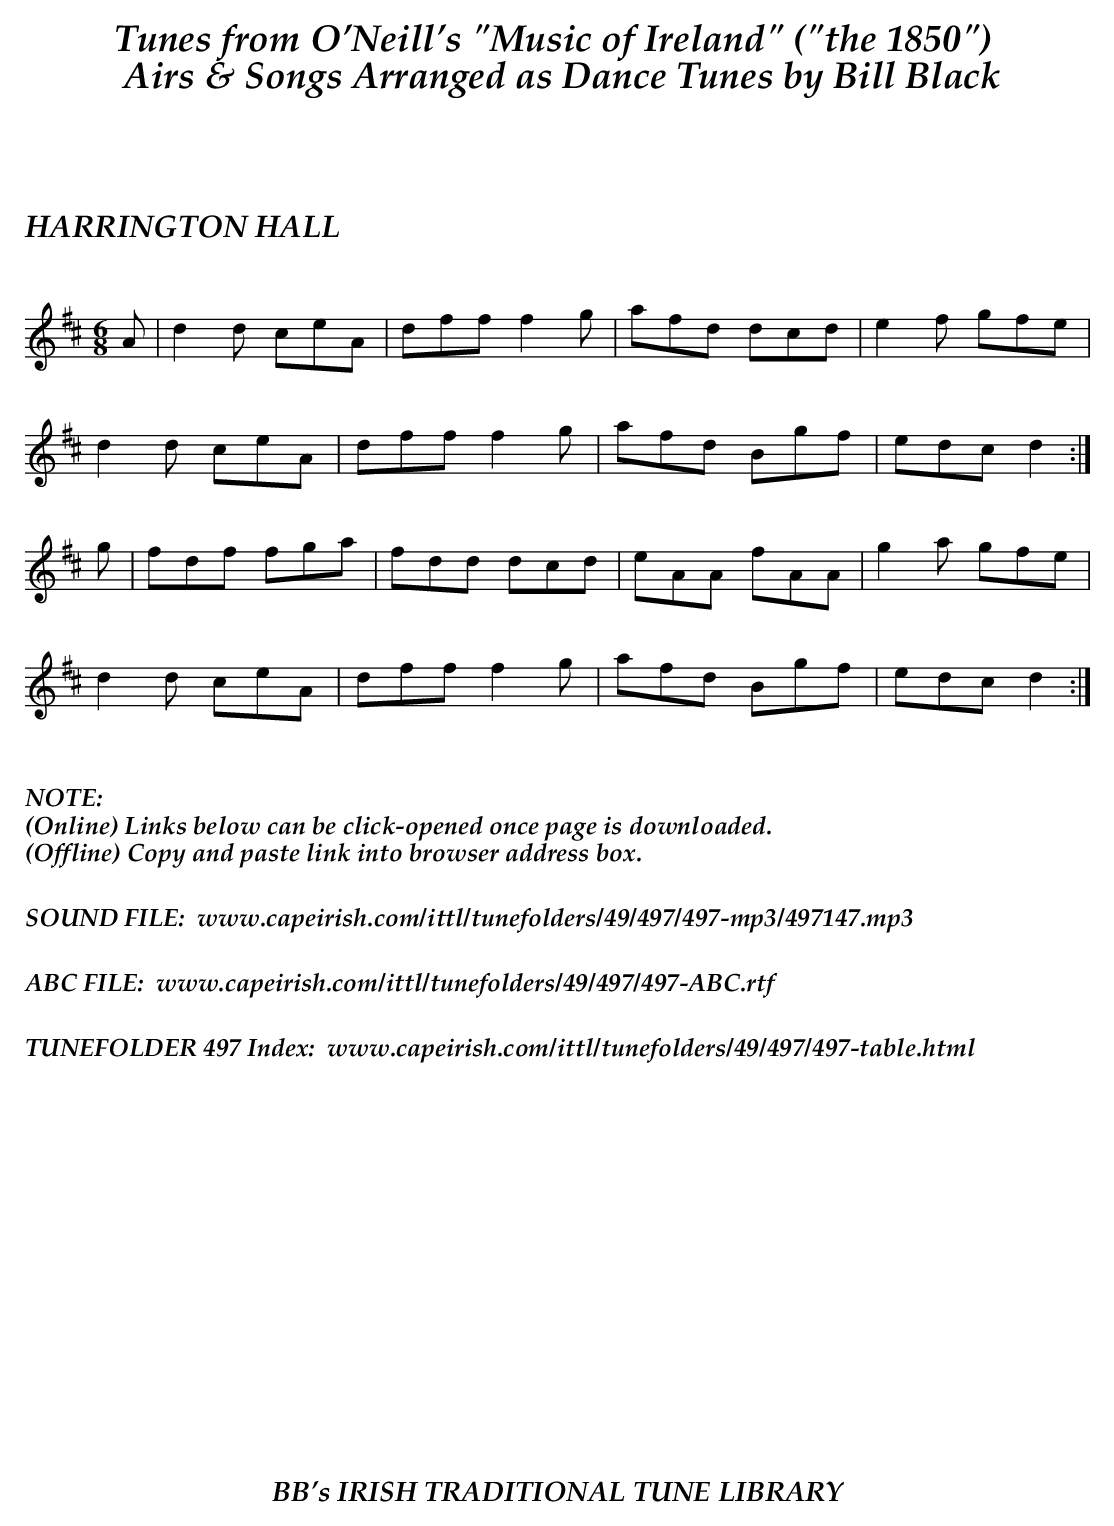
X:1
T:HARRINGTON HALL
M:6/8
L:1/8
K:D
A|d2d ceA|dff f2g|afd dcd|e2f gfe|
d2d ceA|dff f2g|afd Bgf|edc d2:|
g|fdf fga|fdd dcd|eAA fAA|g2a gfe|
d2d ceA|dff f2g|afd Bgf|edc d2:|
%%vskip .3in
%%textoption left
%%textfont "Palatino-BoldItalic" 16
%%begintext
%%NOTE:
(Online) Links below can be click-opened once page is downloaded.
(Offline) Copy and paste link into browser address box.
%%
%%
SOUND FILE:  www.capeirish.com/ittl/tunefolders/49/497/497-mp3/497147.mp3
%%
%%
ABC FILE:  www.capeirish.com/ittl/tunefolders/49/497/497-ABC.rtf
%%
%%
TUNEFOLDER 497 Index:  www.capeirish.com/ittl/tunefolders/49/497/497-table.html
